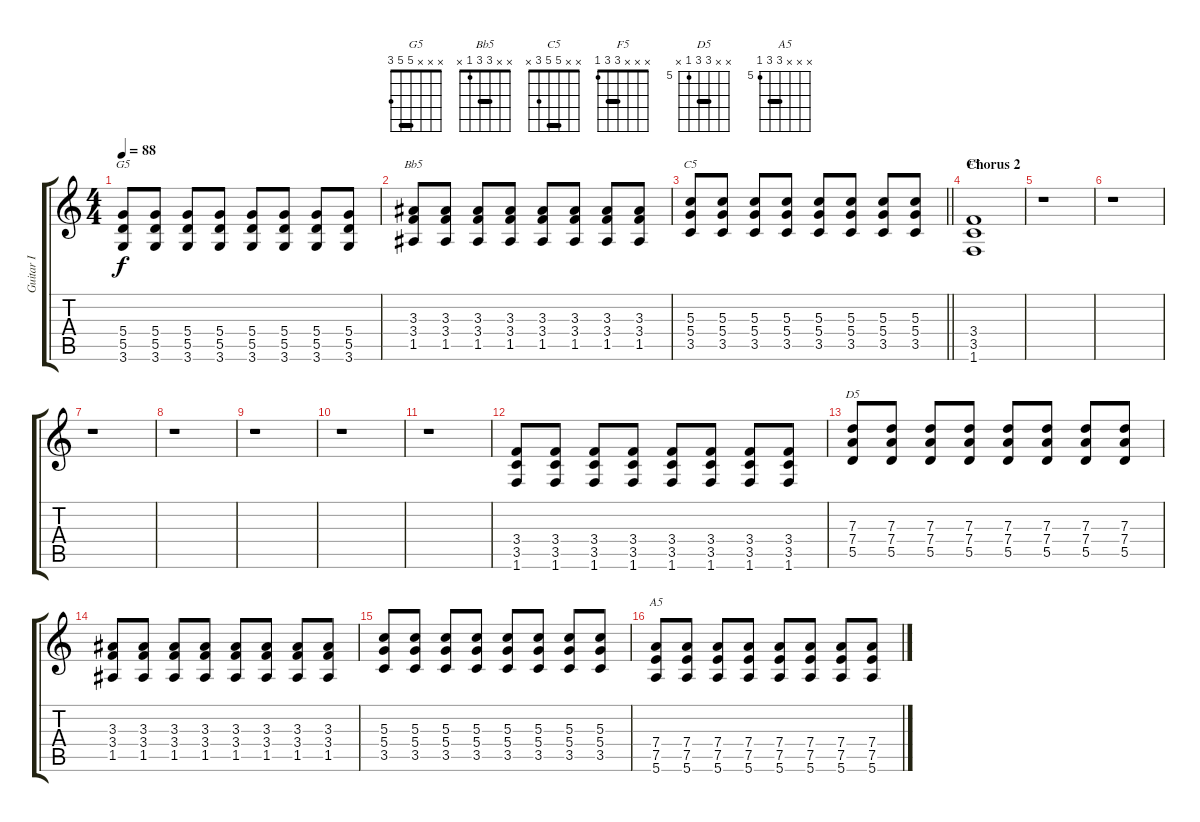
\track ("Guitar I" "Guitar I") {instrument distortionguitar}
\staff {score tabs}
\tuning (E4 B3 G3 D3 A2 E2) {hide}
\chord ("G5" x x x 5 5 3) {barre 5}
\chord ("Bb5" x x 3 3 1 x) {barre 3}
\chord ("C5" x x 5 5 3 x) {barre 5}
\chord ("F5" x x x 3 3 1) {barre 3}
\chord ("D5" x x 7 7 5 x) {firstfret 5 barre 7}
\chord ("A5" x x x 7 7 5) {firstfret 5 barre 7}
\ts (4 4)
\tempo 88
\clef g2
\ks c
(5.4 5.5 3.6).8{ch "G5" dy f} (5.4 5.5 3.6).8 (5.4 5.5 3.6).8 (5.4 5.5 3.6).8 (5.4 5.5 3.6).8 (5.4 5.5 3.6).8 (5.4 5.5 3.6).8 (5.4 5.5 3.6).8 |
(3.3 3.4 1.5).8{ch "Bb5"} (3.3 3.4 1.5).8 (3.3 3.4 1.5).8 (3.3 3.4 1.5).8 (3.3 3.4 1.5).8 (3.3 3.4 1.5).8 (3.3 3.4 1.5).8 (3.3 3.4 1.5).8 |
\barLineRight lightlight
(5.3 5.4 3.5).8{ch "C5"} (5.3 5.4 3.5).8 (5.3 5.4 3.5).8 (5.3 5.4 3.5).8 (5.3 5.4 3.5).8 (5.3 5.4 3.5).8 (5.3 5.4 3.5).8 (5.3 5.4 3.5).8 |
\section ("" "Chorus 2")
(3.4 3.5 1.6).1{ch "F5" volume 0} |
r.1{volume 10} |
r.1 |
r.1 |
r.1 |
r.1 |
r.1 |
r.1 |
(3.4 3.5 1.6).8 (3.4 3.5 1.6).8 (3.4 3.5 1.6).8 (3.4 3.5 1.6).8 (3.4 3.5 1.6).8 (3.4 3.5 1.6).8 (3.4 3.5 1.6).8 (3.4 3.5 1.6).8 |
(7.3 7.4 5.5).8{ch "D5"} (7.3 7.4 5.5).8 (7.3 7.4 5.5).8 (7.3 7.4 5.5).8 (7.3 7.4 5.5).8 (7.3 7.4 5.5).8 (7.3 7.4 5.5).8 (7.3 7.4 5.5).8 |
(3.3 3.4 1.5).8 (3.3 3.4 1.5).8 (3.3 3.4 1.5).8 (3.3 3.4 1.5).8 (3.3 3.4 1.5).8 (3.3 3.4 1.5).8 (3.3 3.4 1.5).8 (3.3 3.4 1.5).8 |
(5.3 5.4 3.5).8 (5.3 5.4 3.5).8 (5.3 5.4 3.5).8 (5.3 5.4 3.5).8 (5.3 5.4 3.5).8 (5.3 5.4 3.5).8 (5.3 5.4 3.5).8 (5.3 5.4 3.5).8 |
(7.4 7.5 5.6).8{ch "A5"} (7.4 7.5 5.6).8 (7.4 7.5 5.6).8 (7.4 7.5 5.6).8 (7.4 7.5 5.6).8 (7.4 7.5 5.6).8 (7.4 7.5 5.6).8 (7.4 7.5 5.6).8
